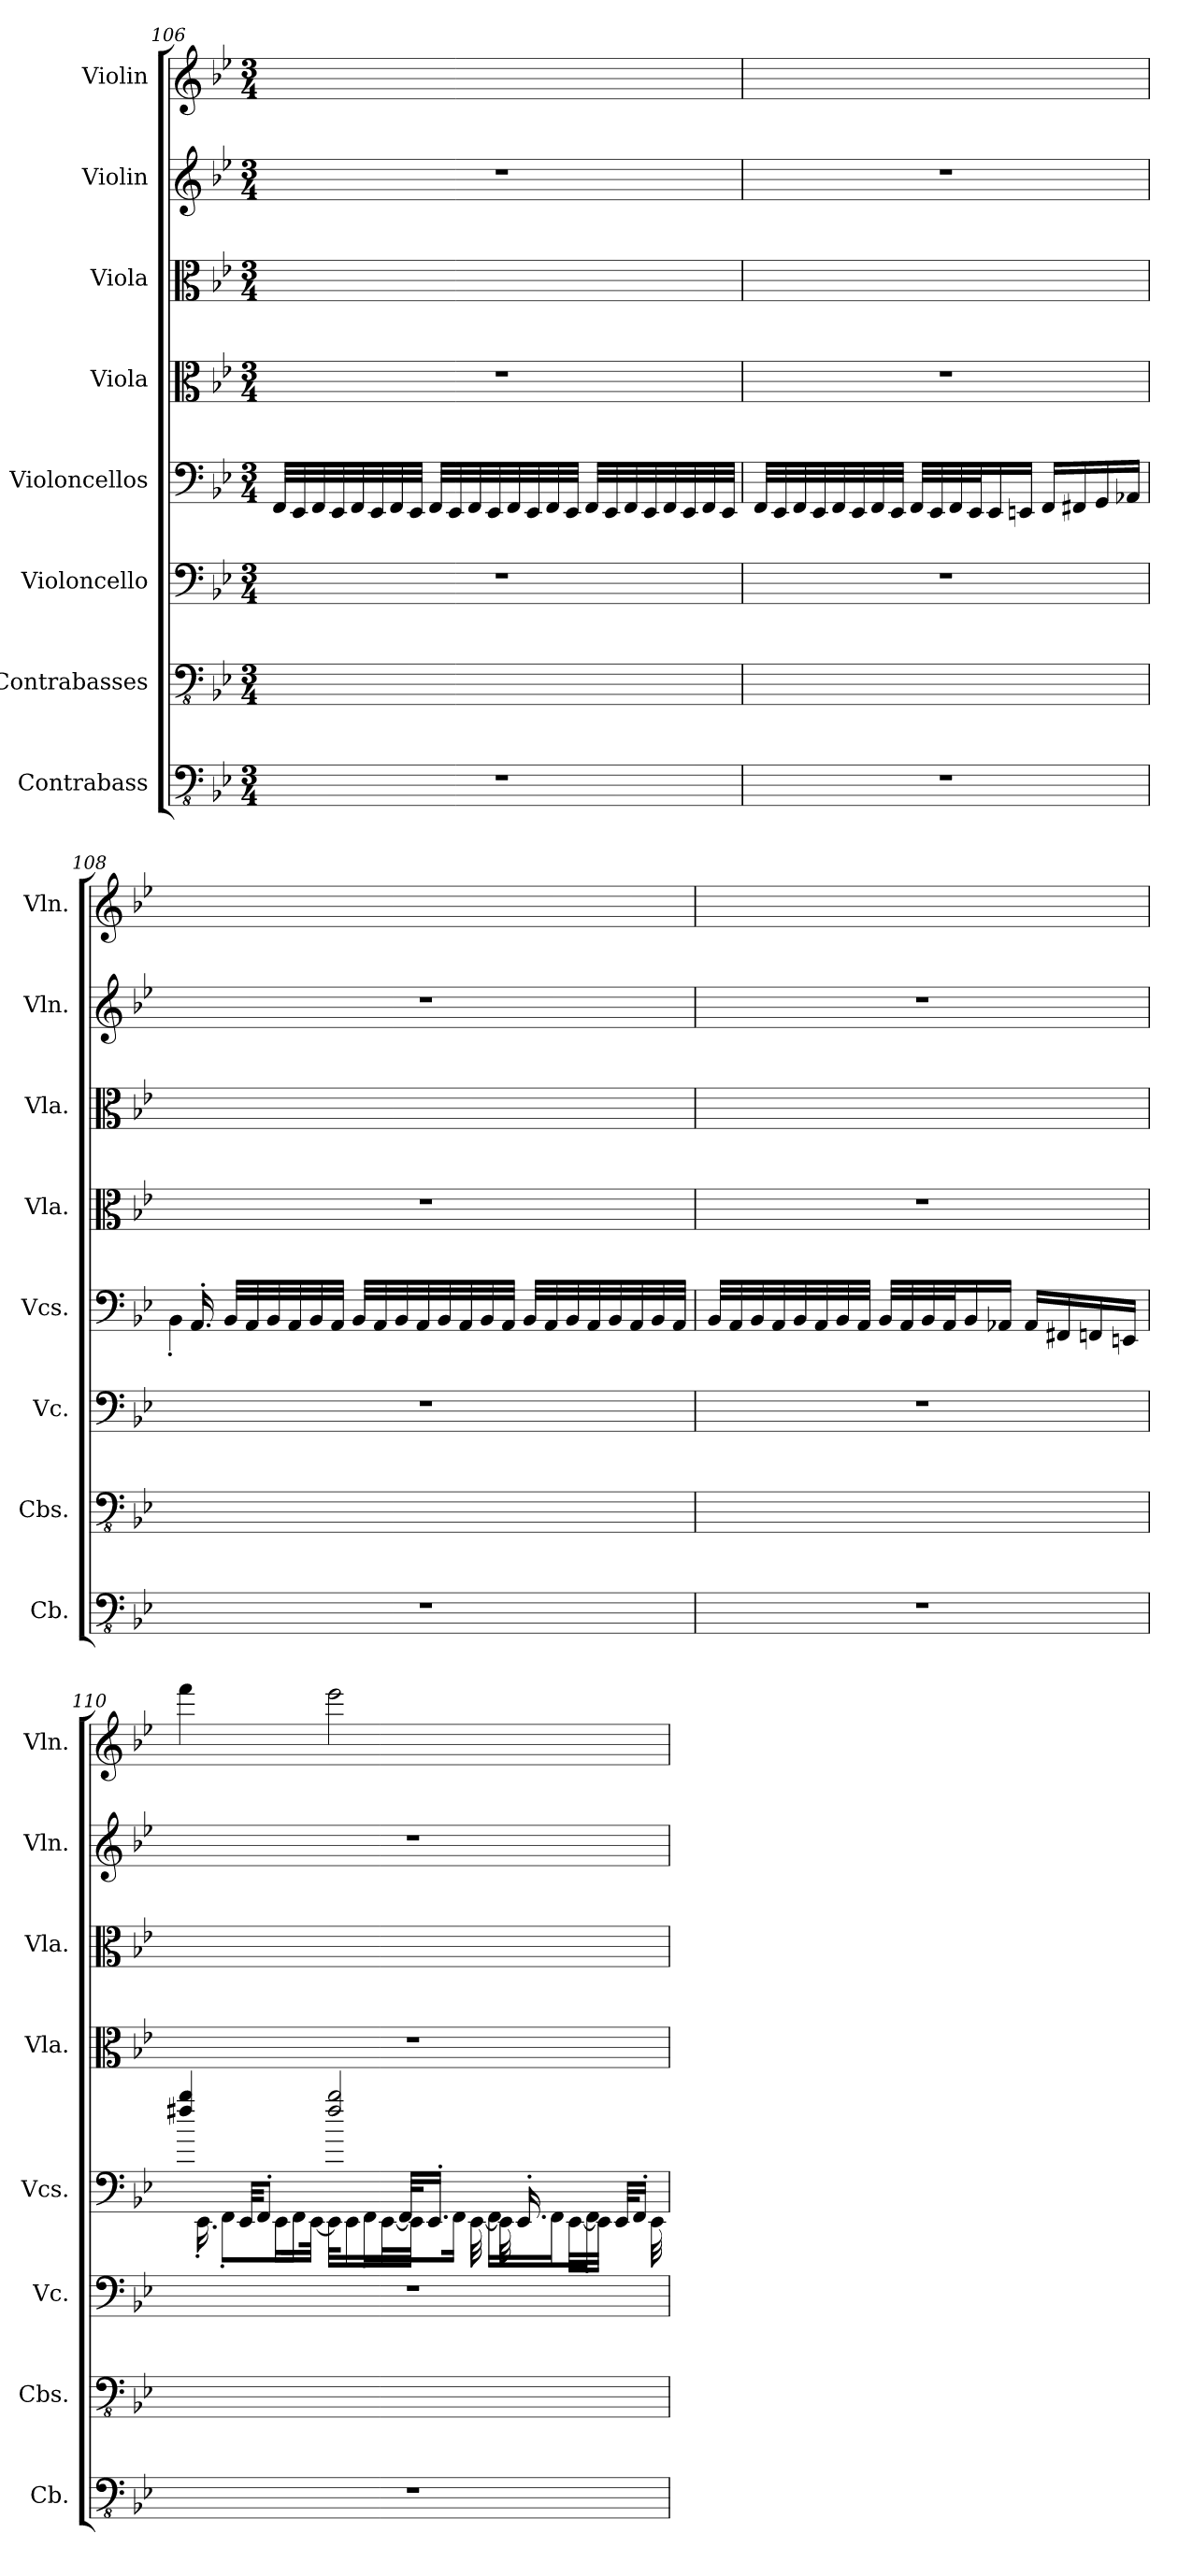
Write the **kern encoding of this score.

**kern	**kern	**kern	**kern	**kern	**kern	**kern	**kern
*part8	*part7	*part6	*part5	*part4	*part3	*part2	*part1
*staff8	*staff7	*staff6	*staff5	*staff4	*staff3	*staff2	*staff1
*I"Contrabass	*I"Contrabasses	*I"Violoncello	*I"Violoncellos	*I"Viola	*I"Viola	*I"Violin	*I"Violin
*I'Cb.	*I'Cbs.	*I'Vc.	*I'Vcs.	*I'Vla.	*I'Vla.	*I'Vln.	*I'Vln.
!!LO:PB:g=z
*clefFv4	*clefFv4	*clefF4	*clefF4	*clefC3	*clefC3	*clefG2	*clefG2
*ITrd7c12	*	*	*	*	*	*	*
*k[b-e-]	*k[b-e-]	*k[b-e-]	*k[b-e-]	*k[b-e-]	*k[b-e-]	*k[b-e-]	*k[b-e-]
*M3/4	*M3/4	*M3/4	*M3/4	*M3/4	*M3/4	*M3/4	*M3/4
=106	=106	=106	=106	=106	=106	=106	=106
2.r	2.ryy	2.r	32FF/LLL	2.r	2.ryy	2.r	2.ryy
.	.	.	32EE-/	.	.	.	.
.	.	.	32FF/	.	.	.	.
.	.	.	32EE-/	.	.	.	.
.	.	.	32FF/	.	.	.	.
.	.	.	32EE-/	.	.	.	.
.	.	.	32FF/	.	.	.	.
.	.	.	32EE-/JJJ	.	.	.	.
.	.	.	32FF/LLL	.	.	.	.
.	.	.	32EE-/	.	.	.	.
.	.	.	32FF/	.	.	.	.
.	.	.	32EE-/	.	.	.	.
.	.	.	32FF/	.	.	.	.
.	.	.	32EE-/	.	.	.	.
.	.	.	32FF/	.	.	.	.
.	.	.	32EE-/JJJ	.	.	.	.
.	.	.	32FF/LLL	.	.	.	.
.	.	.	32EE-/	.	.	.	.
.	.	.	32FF/	.	.	.	.
.	.	.	32EE-/	.	.	.	.
.	.	.	32FF/	.	.	.	.
.	.	.	32EE-/	.	.	.	.
.	.	.	32FF/	.	.	.	.
.	.	.	32EE-/JJJ	.	.	.	.
!!LO:PB:g=z
=107	=107	=107	=107	=107	=107	=107	=107
2.r	2.ryy	2.r	32FF/LLL	2.r	2.ryy	2.r	2.ryy
.	.	.	32EE-/	.	.	.	.
.	.	.	32FF/	.	.	.	.
.	.	.	32EE-/	.	.	.	.
.	.	.	32FF/	.	.	.	.
.	.	.	32EE-/	.	.	.	.
.	.	.	32FF/	.	.	.	.
.	.	.	32EE-/JJJ	.	.	.	.
.	.	.	32FF/LLL	.	.	.	.
.	.	.	32EE-/	.	.	.	.
.	.	.	32FF/	.	.	.	.
.	.	.	32EE-/J	.	.	.	.
.	.	.	16EE-/	.	.	.	.
.	.	.	16EEn/JJ	.	.	.	.
.	.	.	16FF/LL	.	.	.	.
.	.	.	16FF#X/	.	.	.	.
.	.	.	16GG/	.	.	.	.
.	.	.	16AA-X/JJ	.	.	.	.
=108	=108	=108	=108	=108	=108	=108	=108
*	*	*	*^	*	*	*	*
*	*	*	*	*^	*	*	*	*
2.r	2.ryy	2.r	16ryy	4BB-'\	32ryy	2.r	2.ryy	2.r	2.ryy
.	.	.	.	.	16.AA'/	.	.	.	.
.	.	.	32BB-/LLL	.	.	.	.	.	.
.	.	.	32AA/	.	.	.	.	.	.
.	.	.	32BB-/	.	8ryy	.	.	.	.
.	.	.	32AA/	.	.	.	.	.	.
.	.	.	32BB-/	.	.	.	.	.	.
.	.	.	32AA/JJJ	.	.	.	.	.	.
.	.	.	32BB-/LLL	4ryy	4ryy	.	.	.	.
.	.	.	32AA/	.	.	.	.	.	.
.	.	.	32BB-/	.	.	.	.	.	.
.	.	.	32AA/	.	.	.	.	.	.
.	.	.	32BB-/	.	.	.	.	.	.
.	.	.	32AA/	.	.	.	.	.	.
.	.	.	32BB-/	.	.	.	.	.	.
.	.	.	32AA/JJJ	.	.	.	.	.	.
.	.	.	32BB-/LLL	4ryy	4ryy	.	.	.	.
.	.	.	32AA/	.	.	.	.	.	.
.	.	.	32BB-/	.	.	.	.	.	.
.	.	.	32AA/	.	.	.	.	.	.
.	.	.	32BB-/	.	.	.	.	.	.
.	.	.	32AA/	.	.	.	.	.	.
.	.	.	32BB-/	.	.	.	.	.	.
.	.	.	32AA/JJJ	.	.	.	.	.	.
*	*	*	*v	*v	*v	*	*	*	*
!!LO:PB:g=z
=109	=109	=109	=109	=109	=109	=109	=109
2.r	2.ryy	2.r	32BB-/LLL	2.r	2.ryy	2.r	2.ryy
.	.	.	32AA/	.	.	.	.
.	.	.	32BB-/	.	.	.	.
.	.	.	32AA/	.	.	.	.
.	.	.	32BB-/	.	.	.	.
.	.	.	32AA/	.	.	.	.
.	.	.	32BB-/	.	.	.	.
.	.	.	32AA/JJJ	.	.	.	.
.	.	.	32BB-/LLL	.	.	.	.
.	.	.	32AA/	.	.	.	.
.	.	.	32BB-/	.	.	.	.
.	.	.	32AA/J	.	.	.	.
.	.	.	16BB-/	.	.	.	.
.	.	.	16AA-X/JJ	.	.	.	.
.	.	.	16AA-/LL	.	.	.	.
.	.	.	16FF#X/	.	.	.	.
.	.	.	16FFn/	.	.	.	.
.	.	.	16EEn/JJ	.	.	.	.
!!LO:PB:g=z
=110	=110	=110	=110	=110	=110	=110	=110
*	*	*	*^	*	*	*	*
*	*	*	*	*^	*	*	*	*
*	*	*	*	*	*^	*	*	*	*
2.r	2.ryy	2.r	4ff#X/ 4bb-/	16ryy	16ryy	32ryy	2.r	2.ryy	2.r	4fff\
.	.	.	.	.	.	16.EE-'\	.	.	.	.
.	.	.	.	8FF'\L	32ryy	.	.	.	.	.
.	.	.	.	.	32EE-/KKL	.	.	.	.	.
.	.	.	.	.	8FF'/J	32ryy	.	.	.	.
.	.	.	.	.	.	16EE-\LL	.	.	.	.
.	.	.	.	16FF\Jk	.	.	.	.	.	.
.	.	.	.	.	.	[32EE-\JJk	.	.	.	.
.	.	.	2ff#/ 2bb-/	16ryy	8ryy	32EE-\KLL]	.	.	.	2eee-\
.	.	.	.	.	.	16EE-\	.	.	.	.
.	.	.	.	8FF'\L	.	.	.	.	.	.
.	.	.	.	.	.	[32EE-\L	.	.	.	.
.	.	.	.	.	32FF/KLL	32EE-\JJJ]	.	.	.	.
.	.	.	.	.	16.EE-'/JJ	32ryy	.	.	.	.
.	.	.	.	16FF\Jk	.	32ryy	.	.	.	.
.	.	.	.	.	.	[32EE-\	.	.	.	.
.	.	.	.	16FF\LL	32ryy	32EE-\]	.	.	.	.
.	.	.	.	.	16.EE-'/	32ryy	.	.	.	.
.	.	.	.	16FF\J	.	32ryy	.	.	.	.
.	.	.	.	.	.	[32EE-\LLL	.	.	.	.
.	.	.	.	8FF'\J	32ryy	32EE-\JJJ]	.	.	.	.
.	.	.	.	.	32EE-/KLL	32ryy	.	.	.	.
.	.	.	.	.	16FF'/JJ	32ryy	.	.	.	.
.	.	.	.	.	.	32EE-\	.	.	.	.
*	*	*	*v	*v	*v	*v	*	*	*	*
=	=	=	=	=	=	=	=
*-	*-	*-	*-	*-	*-	*-	*-
